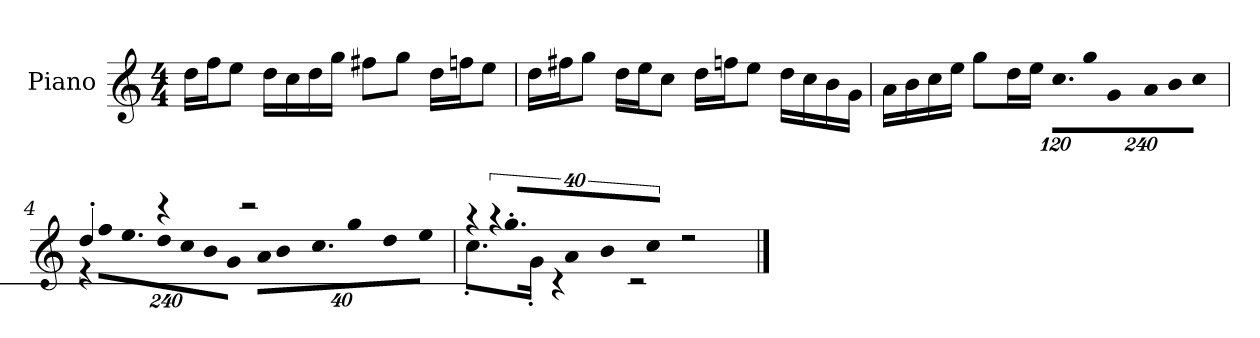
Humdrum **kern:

**kern
*part1
*staff1
*I"Piano
*I'P-no
*clefG2
*k[]
*M4/4
*MM90
=1
16dd\LL
16ff\J
8ee\J
16dd\LL
16cc\
16dd\
16gg\JJ
8ff#X\L
8gg\J
16dd\LL
16ffn\J
8ee\J
=2
16dd\LL
16ff#X\J
8gg\J
16dd\LL
16ee\J
8cc\J
16dd\LL
16ffn\J
8ee\J
16dd\LL
16cc\
16b\
16g\JJ
=3
16a\LL
16b\
16cc\
16ee\JJ
8gg\L
16dd\L
16ee\JJ
*Xbrackettup
!LO:N:vis=16.
960%103cc\LL
!LO:N:vis=16
1920%137gg\
!LO:N:vis=32
640%23g\K
!LO:N:vis=16
1920%137a\
!LO:N:vis=16
1920%137b\J
!LO:N:vis=8
960%137cc\J
!!LO:LB:g=z
=4
*^
*	*brackettup
!	!LO:N:vis=32
4dd'/	640%23r
!	!LO:N:vis=16
.	1920%137ff\LL
!	!LO:N:vis=16.
.	960%103ee\
!	!LO:N:vis=16
.	1920%137dd\
4r	.
!	!LO:N:vis=16
.	1920%137cc\
!	!LO:N:vis=16
.	1920%137b\
!	!LO:N:vis=16
.	1920%137g\JJ
*	*Xbrackettup
!	!LO:N:vis=32
2r	640%23a\KLL
!	!LO:N:vis=16
.	1920%137b\
!	!LO:N:vis=16.
.	960%103cc\J
!	!LO:N:vis=8
.	960%137gg\
!	!LO:N:vis=16
.	1920%137dd\L
!	!LO:N:vis=16
.	1920%137ee\JJ
=5	=5
*brackettup	*
!LO:N:vis=16	!
1920%137r	8.cc'\L
!LO:N:vis=32	!
640%23r	.
!LO:N:vis=16.	!
960%103gg'/LL	.
.	16g'\Jk
!LO:N:vis=16	!
1920%137a/	.
.	4r
!LO:N:vis=16	!
1920%137b/J	.
!LO:N:vis=8	!
960%137cc/J	.
2r	2r
*v	*v
==
*-
